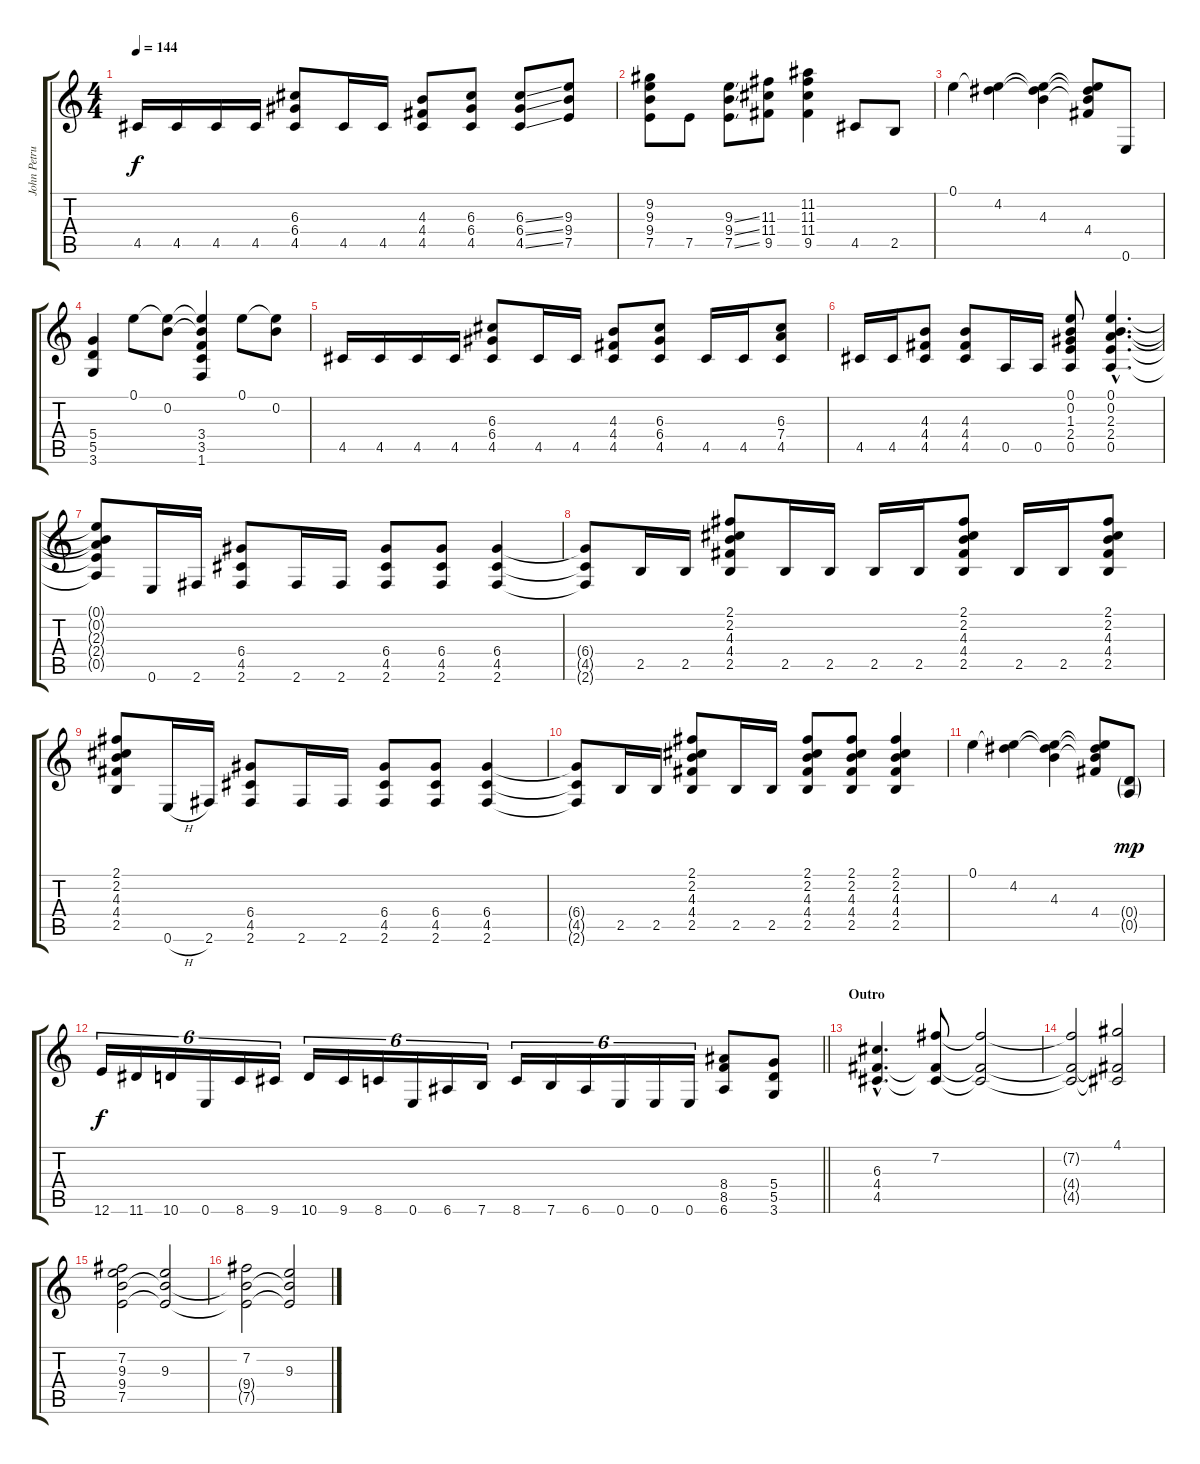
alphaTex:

\track ("John Petrucci - guitar" "John Petru") {instrument distortionguitar}
\staff {score tabs}
\tuning (E4 B3 G3 D3 A2 E2) {hide}
\ts (4 4)
\tempo 144
\clef g2
\ks c
4.5.16{dy f} 4.5.16 4.5.16 4.5.16 (6.3 6.4 4.5).8 4.5.16 4.5.16 (4.3 4.4 4.5).8 (6.3 6.4 4.5).8 (6.3{ss} 6.4{ss} 4.5{ss}).8 (9.3 9.4 7.5).8 |
(9.2 9.3 9.4 7.5).8 7.5.8 (9.3{ss} 9.4{ss} 7.5{ss}).8 (11.3 11.4 9.5).8 (11.2 11.3 11.4 9.5).4 4.5.8 2.5.8 |
0.1.4 (0.1{t} 4.2).4 (0.1{t} 4.2{t} 4.3).4 (0.1{t} 4.2{t} 4.3{t} 4.4).8 0.6.8 |
(5.4 5.5 3.6).4 0.1.8 (0.1{t} 0.2).8 (0.1{t} 0.2{t} 3.4 3.5 1.6).4 0.1.8 (0.1{t} 0.2).8 |
4.5.16 4.5.16 4.5.16 4.5.16 (6.3 6.4 4.5).8 4.5.16 4.5.16 (4.3 4.4 4.5).8 (6.3 6.4 4.5).8 4.5.16 4.5.16 (6.3 7.4 4.5).8 |
4.5.16 4.5.16 (4.3 4.4 4.5).8 (4.3 4.4 4.5).8 0.5.16 0.5.16 (0.1 0.2 1.3 2.4 0.5).8 (0.1{hac} 0.2{hac} 2.3{hac} 2.4{hac} 0.5{hac}).4{d} |
(0.1{t} 0.2{t} 2.3{t} 2.4{t} 0.5{t}).8 0.6.16 2.6.16 (6.4 4.5 2.6).8 2.6.16 2.6.16 (6.4 4.5 2.6).8 (6.4 4.5 2.6).8 (6.4 4.5 2.6).4 |
(6.4{t} 4.5{t} 2.6{t}).8 2.5.16 2.5.16 (2.1 2.2 4.3 4.4 2.5).8 2.5.16 2.5.16 2.5.16 2.5.16 (2.1 2.2 4.3 4.4 2.5).8 2.5.16 2.5.16 (2.1 2.2 4.3 4.4 2.5).8 |
(2.1 2.2 4.3 4.4 2.5).8 0.6{h}.16 2.6.16 (6.4 4.5 2.6).8 2.6.16 2.6.16 (6.4 4.5 2.6).8 (6.4 4.5 2.6).8 (6.4 4.5 2.6).4 |
(6.4{t} 4.5{t} 2.6{t}).8 2.5.16 2.5.16 (2.1 2.2 4.3 4.4 2.5).8 2.5.16 2.5.16 (2.1 2.2 4.3 4.4 2.5).8 (2.1 2.2 4.3 4.4 2.5).8 (2.1 2.2 4.3 4.4 2.5).4 |
0.1.4 (0.1{t} 4.2).4 (0.1{t} 4.2{t} 4.3).4 (0.1{t} 4.2{t} 4.3{t} 4.4).8 (0.4{g} 0.5{g}).8{dy mp} |
\barLineRight lightlight
12.6.16{tu (6 4) dy f} 11.6.16{tu (6 4)} 10.6.16{tu (6 4)} 0.6.16{tu (6 4)} 8.6.16{tu (6 4)} 9.6.16{tu (6 4)} 10.6.16{tu (6 4)} 9.6.16{tu (6 4)} 8.6.16{tu (6 4)} 0.6.16{tu (6 4)} 6.6.16{tu (6 4)} 7.6.16{tu (6 4)} 8.6.16{tu (6 4)} 7.6.16{tu (6 4)} 6.6.16{tu (6 4)} 0.6.16{tu (6 4)} 0.6.16{tu (6 4)} 0.6.16{tu (6 4)} (8.4 8.5 6.6).8 (5.4 5.5 3.6).8 |
\section ("" "Outro")
(6.3{hac} 4.4{hac} 4.5{hac}).4{d} (7.2 4.4{t} 4.5{t}).8 (7.2{t} 4.4{t} 4.5{t}).2 |
(7.2{t} 4.4{t} 4.5{t}).2 (4.1 4.4{t} 4.5{t}).2 |
(7.2 9.3 9.4 7.5).2 (9.3 9.4{t} 7.5{t}).2 |
(7.2 9.4{t} 7.5{t}).2 (9.3 9.4{t} 7.5{t}).2
